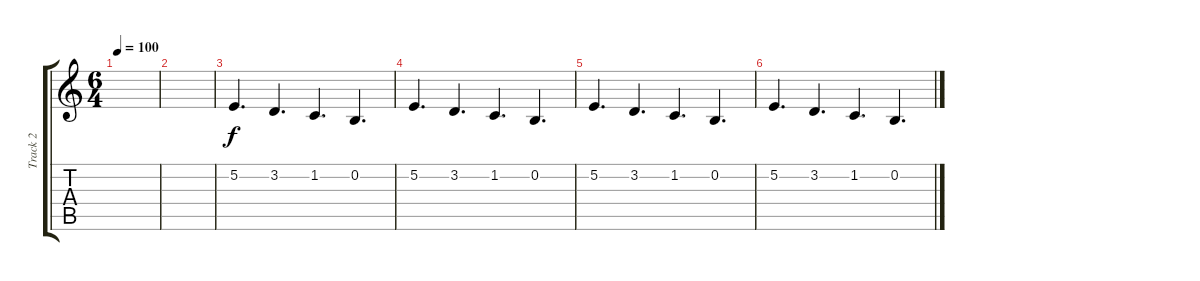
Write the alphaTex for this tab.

\track ("Track 2" "Track 2") {instrument cello}
\staff {score tabs}
\tuning (E4 B3 G3 D3 A2 E2) {hide}
\ts (6 4)
\tempo 100
\clef g2
\ks c
|
|
5.2.4{d instrument stringensemble1} 3.2.4{d} 1.2.4{d} 0.2.4{d} |
5.2.4{d instrument stringensemble1} 3.2.4{d} 1.2.4{d} 0.2.4{d} |
5.2.4{d instrument stringensemble1} 3.2.4{d} 1.2.4{d} 0.2.4{d} |
5.2.4{d instrument stringensemble1} 3.2.4{d} 1.2.4{d} 0.2.4{d}
